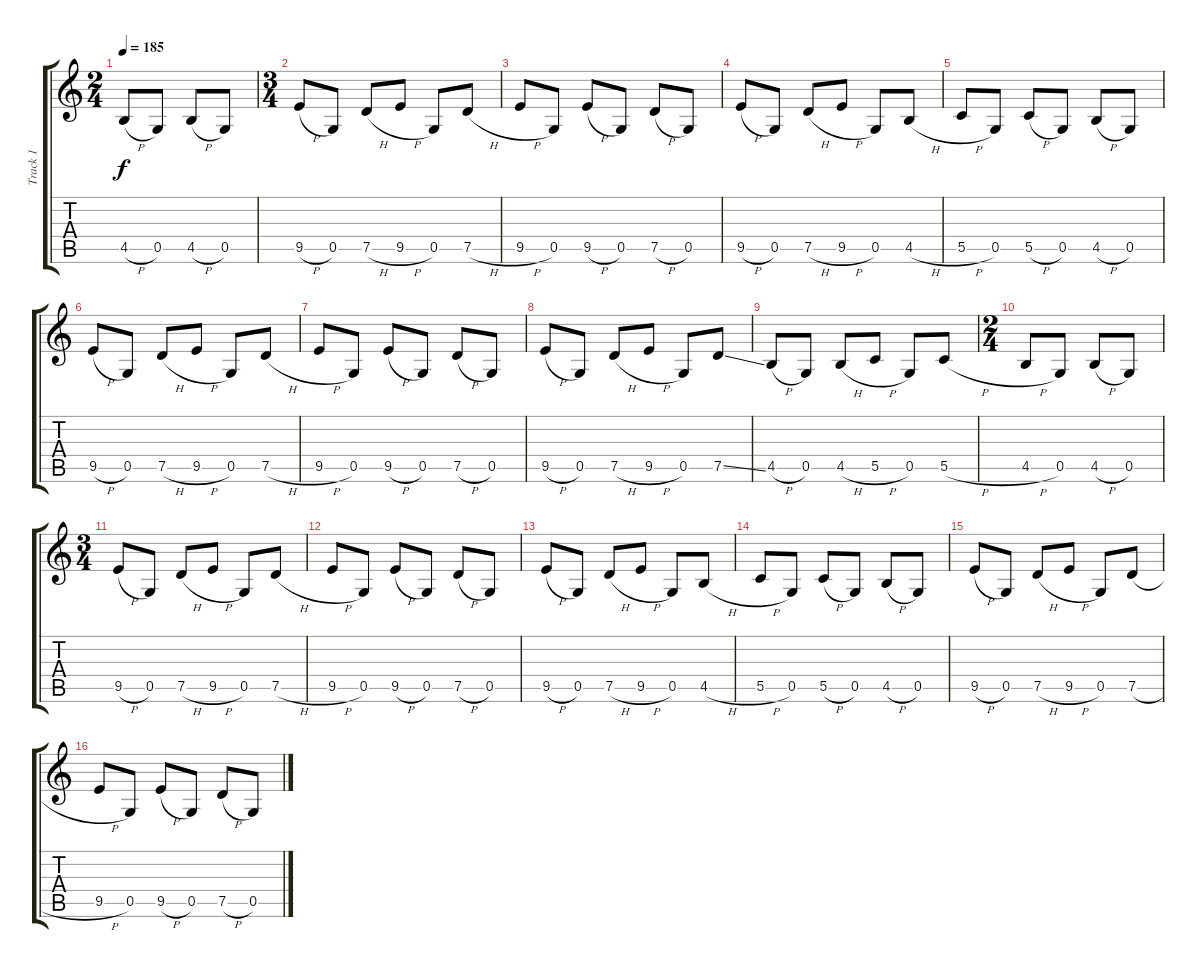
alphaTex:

\track ("Track 1" "Track 1") {instrument overdrivenguitar}
\staff {score tabs}
\tuning (D4 A3 F3 C3 G2 C2) {hide}
\ts (2 4)
\tempo 185
\clef g2
\ks c
4.5{h}.8{dy f} 0.5.8 4.5{h}.8 0.5.8 |
\ts (3 4)
9.5{h}.8 0.5.8 7.5{h}.8 9.5{h}.8 0.5.8 7.5{h}.8 |
9.5{h}.8 0.5.8 9.5{h}.8 0.5.8 7.5{h}.8 0.5.8 |
9.5{h}.8 0.5.8 7.5{h}.8 9.5{h}.8 0.5.8 4.5{h}.8 |
5.5{h}.8 0.5.8 5.5{h}.8 0.5.8 4.5{h}.8 0.5.8 |
9.5{h}.8 0.5.8 7.5{h}.8 9.5{h}.8 0.5.8 7.5{h}.8 |
9.5{h}.8 0.5.8 9.5{h}.8 0.5.8 7.5{h}.8 0.5.8 |
9.5{h}.8 0.5.8 7.5{h}.8 9.5{h}.8 0.5.8 7.5{ss}.8 |
4.5{h}.8 0.5.8 4.5{h}.8 5.5{h}.8 0.5.8 5.5{h}.8 |
\ts (2 4)
4.5{h}.8 0.5.8 4.5{h}.8 0.5.8 |
\ts (3 4)
9.5{h}.8 0.5.8 7.5{h}.8 9.5{h}.8 0.5.8 7.5{h}.8 |
9.5{h}.8 0.5.8 9.5{h}.8 0.5.8 7.5{h}.8 0.5.8 |
9.5{h}.8 0.5.8 7.5{h}.8 9.5{h}.8 0.5.8 4.5{h}.8 |
5.5{h}.8 0.5.8 5.5{h}.8 0.5.8 4.5{h}.8 0.5.8 |
9.5{h}.8{volume 10} 0.5.8 7.5{h}.8 9.5{h}.8 0.5.8 7.5{h}.8 |
9.5{h}.8 0.5.8 9.5{h}.8 0.5.8 7.5{h}.8 0.5.8
